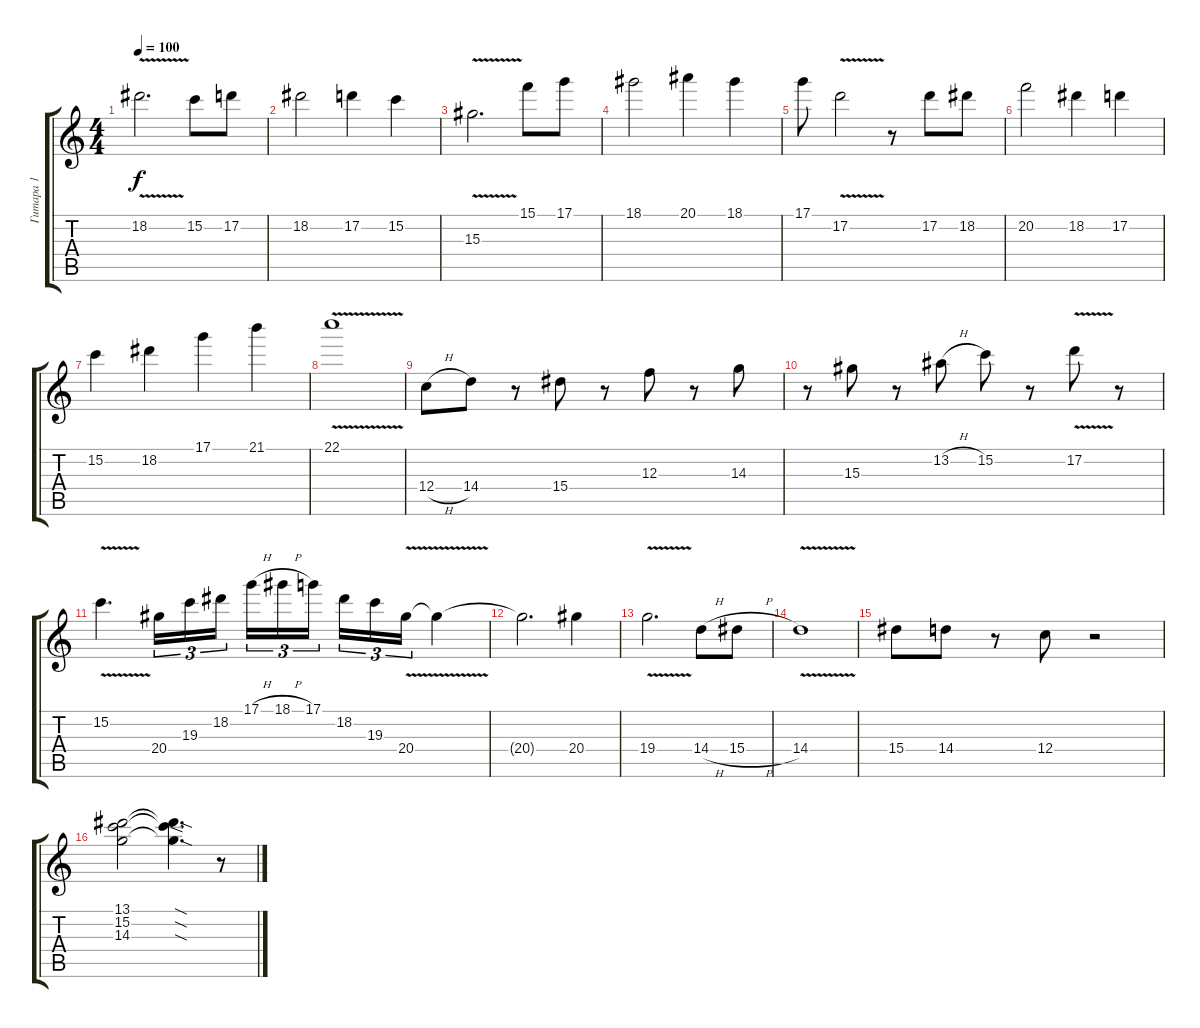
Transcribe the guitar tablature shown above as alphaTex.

\track ("Гитара 1" "Гитара 1") {instrument overdrivenguitar}
\staff {score tabs}
\tuning (D4 A3 F3 C3 G2 D2) {hide}
\ts (4 4)
\tempo 100
\clef g2
\ks c
18.2{v}.2{d dy f} 15.2.8 17.2.8 |
18.2.2 17.2.4 15.2.4 |
15.3{v}.2{d} 15.1.8 17.1.8 |
18.1.2 20.1.4 18.1.4 |
17.1.8 17.2{v}.2 r.8 17.2.8 18.2.8 |
20.2.2 18.2.4 17.2.4 |
15.2.4 18.2.4 17.1.4 21.1.4 |
22.1{v}.1 |
12.4{h}.8 14.4.8 r.8 15.4.8 r.8 12.3.8 r.8 14.3.8 |
r.8 15.3.8 r.8 13.2{h}.8 15.2.8 r.8 17.2{v}.8 r.8 |
15.2{v}.4{d} 20.4.16{tu (3 2)} 19.3.16{tu (3 2)} 18.2.16{tu (3 2)} 17.1{h}.16{tu (3 2)} 18.1{h}.16{tu (3 2)} 17.1.16{tu (3 2) beam splitsecondary} 18.2.16{tu (3 2)} 19.3.16{tu (3 2)} 20.4{v}.16{tu (3 2)} 20.4{t}.4 |
20.4{t}.2{d} 20.4.4 |
19.4{v}.2{d} 14.4{h}.8 15.4{h}.8 |
14.4{v}.1 |
15.4.8 14.4.8 r.8 12.4.8 r.2 |
(13.1 15.2 14.3).2 (13.1{sod t} 15.2{sod t} 14.3{sod t}).4{d} r.8
